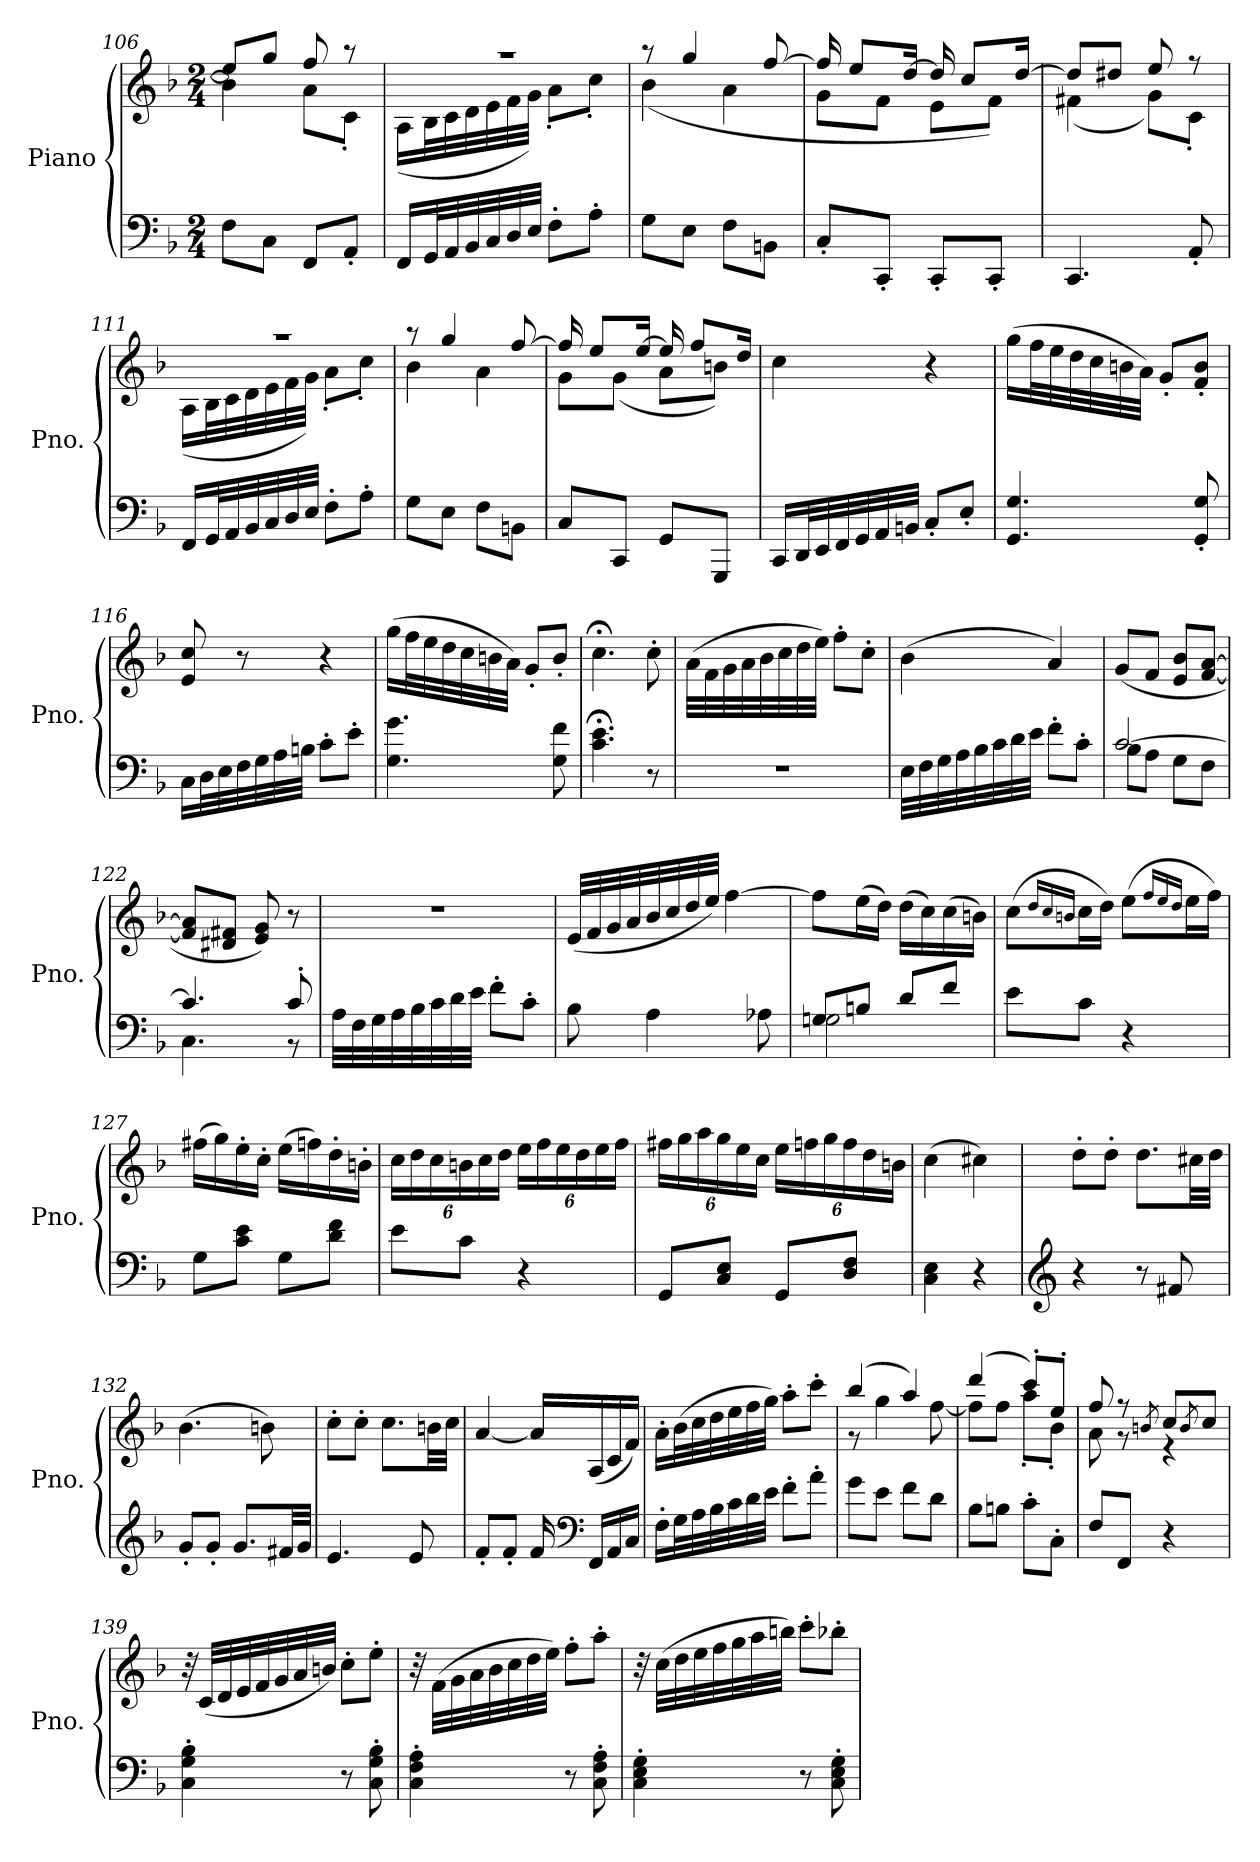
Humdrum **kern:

**kern	**kern
*part1	*part1
*staff2	*staff1
*I"Piano	*
*I'Pno.	*
*clefF4	*clefG2
*k[b-]	*k[b-]
*F:	*F:
*M2/4	*M2/4
=106	=106
*	*^
8F\L	8ee/L]	4b-\]
8C\J	8gg/J	.
8FF/L	8ff/	8a\L
8AA'/J	8r	8c'\J
!!LO:LB:g=z	!!
=107	=107	=107
16FF/LL	2r	(<16A\LL
32GG/L	.	32B-\L
32AA/	.	32c\
32BB-/	.	32d\
32C/	.	32e\
32D/	.	32f\
32E/JJJ	.	32g\JJJ)
8F'\L	.	8a'\L
8A'\J	.	8cc'\J
=108	=108	=108
8G\L	8r	(<4b-\
8E\J	4gg/	.
8F\L	.	4a\
8BBn\J	[8ff/	.
=109	=109	=109
8C'/L	16ff/]	8g\L
.	8ee/L	.
8CC'/J	.	8f\J
.	[16dd/Jk	.
8CC'/L	16dd/]	8e\L
.	8cc/L	.
8CC'/J	.	8f\J)
.	[16dd/Jk	.
=110	=110	=110
4.CC/	8dd/L]	(<4f#X\
.	8dd#X/J	.
.	8ee/	8g\L)
8AA'/	8r	8c'\J
=111	=111	=111
16FF/LL	2r	(<16A\LL
32GG/L	.	32B-\L
32AA/	.	32c\
32BB-/	.	32d\
32C/	.	32e\
32D/	.	32f\
32E/JJJ	.	32g\JJJ)
8F'\L	.	8a'\L
8A'\J	.	8cc'\J
=112	=112	=112
8G\L	8r	4b-\
8E\J	4gg/	.
8F\L	.	4a\
8BBn\J	[8ff/	.
!!LO:PB:g=z	!!
=113	=113	=113
8C/L	16ff/]	8g\L
.	8ee/L	.
8CC/J	.	(<8g\J
.	[16ee/Jk	.
8GG/L	16ee/]	8a\L
.	8ff/L	.
8GGG/J	.	8bn\J)
.	16dd/Jk	.
*	*v	*v
=114	=114
16CC/LL	4cc\
32DD/L	.
32EE/	.
32FF/	.
32GG/	.
32AA/	.
32BBn/JJJ	.
8C'/L	4r
8E'/J	.
=115	=115
4.GG/ 4.G/	(>16gg\LL
.	32ff\L
.	32ee\
.	32dd\
.	32cc\
.	32bn\
.	32a\JJJ)
.	8g'/L
8GG/' 8G/'	8f/' 8b/'J
=116	=116
16C\LL	8e/ 8cc/
32D\L	.
32E\	.
32F\	8r
32G\	.
32A\	.
32Bn\JJJ	.
8c'\L	4r
8e'\J	.
!!LO:LB:g=z
=117	=117
4.G\ 4.g\	(>16gg\LL
.	32ff\L
.	32ee\
.	32dd\
.	32cc\
.	32bn\
.	32a\JJJ)
.	8g'/L
8G\ 8f\	8b'/J
=118	=118
4.c\;< 4.e\;<	4.cc;<\
8r	8cc'\
=119	=119
2r	(>32a\LLL
.	32f\
.	32g\
.	32a\
.	32b-\
.	32cc\
.	32dd\
.	32ee\JJJ)
.	8ff'\L
.	8cc'\J
=120	=120
32E\LLL	(>4b-\
32F\	.
32G\	.
32A\	.
32B-\	.
32c\	.
32d\	.
32e\JJJ	.
8f'\L	4a/)
8c'\J	.
=121	=121
*^	*
[2c/	8B-\L	(>8g/L
.	8A\J	8f/J
.	8G\L	8e/ 8b-/L
.	8F\J	[8f/ [8a/J
=122	=122	=122
4.c/]	4.C\	8f/] 8a/]L
.	.	8d#X/ 8f#X/J
.	.	8e/ 8g/)
8c'/	8r	8r
*v	*v	*
!!LO:LB:g=z
=123	=123
32A\LLL	2r
32F\	.
32G\	.
32A\	.
32B-\	.
32c\	.
32d\	.
32e\JJJ	.
8f'\L	.
8c'\J	.
=124	=124
8B-\	(<32e/LLL
.	32f/
.	32g/
.	32a/
4A\	32b-/
.	32cc/
.	32dd/
.	32ee/JJJ)
.	[4ff\
8A-X\	.
=125	=125
*^	*
8Gn/L	2G\	8ff\L]
8Bn/J	.	(>16ee\L
.	.	16dd\JJ)
8d/L	.	(>16dd\LL
.	.	16cc\)
8f/J	.	(>16cc\
.	.	16bn\JJ)
*v	*v	*
=126	=126
8e\L	(>8cc\L
.	16qdd/LL
.	16qcc/
.	16qbn/JJ
8c\J	16cc\L
.	16dd\JJ)
4r	(>8ee\L
.	16qff/LL
.	16qee/
.	16qdd/JJ
.	16ee\L
.	16ff\JJ)
!!LO:LB:g=z
=127	=127
8G\L	(>16ff#X\LL
.	16gg\)
8c\ 8e\J	16ee'\
.	16cc'\JJ
8G\L	(>16ee\LL
.	16ffn\)
8d\ 8f\J	16dd'\
.	16bn'\JJ
=128	=128
*	*Xbrackettup
8e\L	24cc\LL
.	24dd\
.	24cc\
8c\J	24bn\
.	24cc\
.	24dd\JJ
4r	24ee\LL
.	24ff\
.	24ee\
.	24dd\
.	24ee\
.	24ff\JJ
=129	=129
8GG/L	24ff#X\LL
.	24gg\
.	24aa\
8C/ 8E/J	24gg\
.	24ee\
.	24cc\JJ
8GG/L	24ee\LL
.	24ffn\
.	24gg\
8D/ 8F/J	24ff\
.	24dd\
.	24bn\JJ
=130	=130
4C\ 4E\	(>4cc\
4r	4cc#X\)
=131	=131
*clefG2	*
4r	8dd'\L
.	8dd'\J
8r	8.dd\L
8f#X/	.
.	32cc#X\LL
.	32dd\JJJ
!!LO:LB:g=z
=132	=132
8g'/L	(>4.b-\
8g'/J	.
8.g/L	.
.	8bn\)
32f#X/LL	.
32g/JJJ	.
=133	=133
4.e/	8cc'\L
.	8cc'\J
.	8.cc\L
8e/	.
.	32bn\LL
.	32cc\JJJ
=134	=134
8f'/L	[4a/
8f'/J	.
16f/	16a/LL]
*clefF4	*
16FF/LL	(<16A/
16AA/	16c/
16C/JJ	16f/JJ)
=135	=135
16F'\LL	16a'\LL
32G\L	(>32b-\L
32A\	32cc\
32B-\	32dd\
32c\	32ee\
32d\	32ff\
32e\JJJ	32gg\JJJ)
8f'\L	8aa'\L
8a'\J	8ccc'\J
=136	=136
*	*^
8g\L	(>4bb-/	8r
8e\J	.	4gg\
8f\L	4aa/)	.
8d\J	.	[8ff\
=137	=137	=137
8B-\L	(>4ddd/	8ff\L]
8Bn\J	.	8ff\J
8c'\L	8ccc'/L)	8aa'\L
8C'\J	8ee'/J	8b-'\J
!!LO:LB:g=z	!!
=138	=138	=138
8F/L	8ff/	8a\
8FF/J	8r	8r
.	8qbn/	.
4r	8cc/L	4r
.	8qb/	.
.	8cc/J	.
*	*v	*v
=139	=139
4C\' 4G\' 4B-\'	32r
.	(<32c/LLL
.	32d/
.	32e/
.	32f/
.	32g/
.	32a/
.	32bn/JJJ)
8r	8cc'\L
8C\' 8G\' 8B-\'	8ee'\J
=140	=140
4C\' 4F\' 4A\'	32r
.	(>32f\LLL
.	32g\
.	32a\
.	32b-\
.	32cc\
.	32dd\
.	32ee\JJJ)
8r	8ff'\L
8C\' 8F\' 8A\'	8aa'\J
=141	=141
4C\' 4E\' 4G\'	32r
.	(>32cc\LLL
.	32dd\
.	32ee\
.	32ff\
.	32gg\
.	32aa\
.	32bbn\JJJ)
8r	8ccc'\L
8C\' 8E\' 8G\'	8bb-X'\J
=	=
*-	*-
